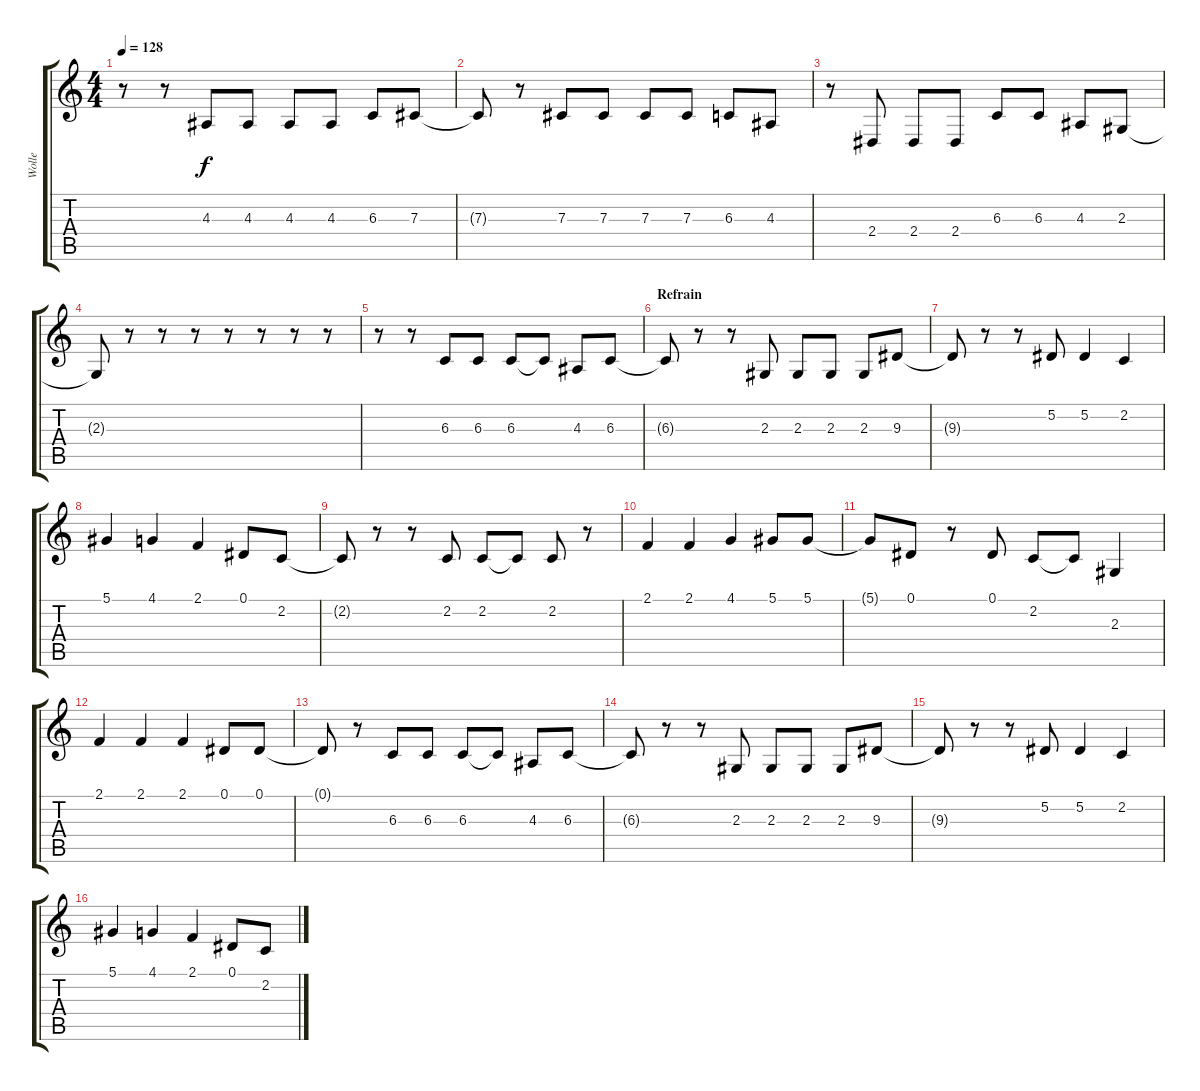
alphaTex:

\track ("Wolle" "Wolle") {instrument clarinet}
\staff {score tabs}
\tuning (Eb4 Bb3 Gb3 Db3 Ab2 Eb2) {hide}
\ts (4 4)
\tempo 128
\clef g2
\ks c
r.8{dy f} r.8 4.3.8 4.3.8 4.3.8 4.3.8 6.3.8 7.3.8 |
7.3{t}.8 r.8 7.3.8 7.3.8 7.3.8 7.3.8 6.3.8 4.3.8 |
r.8 2.4.8 2.4.8 2.4.8 6.3.8 6.3.8 4.3.8 2.3.8 |
2.3{t}.8 r.8 r.8 r.8 r.8 r.8 r.8 r.8 |
r.8 r.8 6.3.8 6.3.8 6.3.8 6.3{t}.8 4.3.8 6.3.8 |
\section ("" "Refrain")
6.3{t}.8 r.8 r.8 2.3.8 2.3.8 2.3.8 2.3.8 9.3.8 |
9.3{t}.8 r.8 r.8 5.2.8 5.2.4 2.2.4 |
5.1.4 4.1.4 2.1.4 0.1.8 2.2.8 |
2.2{t}.8 r.8 r.8 2.2.8 2.2.8 2.2{t}.8 2.2.8 r.8 |
2.1.4 2.1.4 4.1.4 5.1.8 5.1.8 |
5.1{t}.8 0.1.8 r.8 0.1.8 2.2.8 2.2{t}.8 2.3.4 |
2.1.4 2.1.4 2.1.4 0.1.8 0.1.8 |
0.1{t}.8 r.8 6.3.8 6.3.8 6.3.8 6.3{t}.8 4.3.8 6.3.8 |
6.3{t}.8 r.8 r.8 2.3.8 2.3.8 2.3.8 2.3.8 9.3.8 |
9.3{t}.8 r.8 r.8 5.2.8 5.2.4 2.2.4 |
5.1.4 4.1.4 2.1.4 0.1.8 2.2.8
